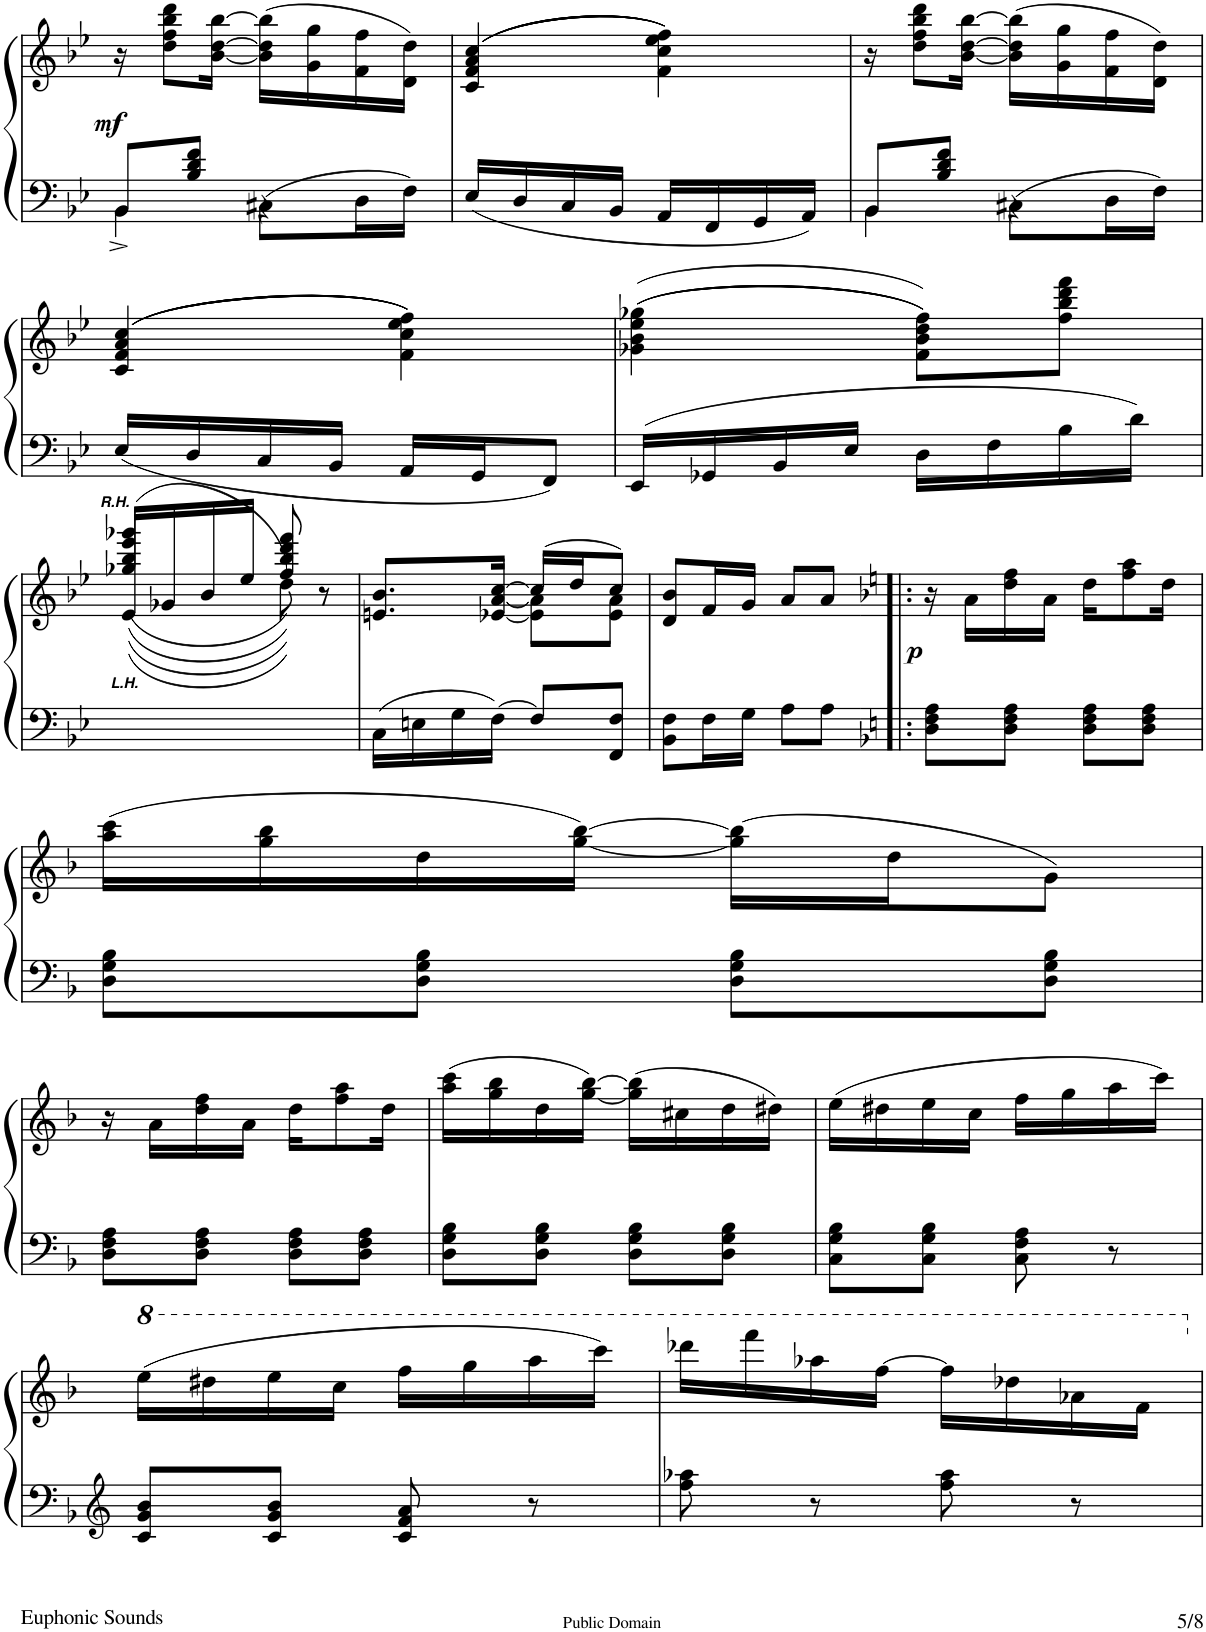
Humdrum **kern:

**kern	**kern	**dynam
*part1	*part1	*part1
*staff2	*staff1	*staff1/2
*I"Piano.	*	*
*I'Pno	*	*
!!LO:PB:g=z
*clefF4	*clefG2	*
*k[b-e-]	*k[b-e-]	*
*B-:	*B-:	*
*M2/4	*M2/4	*
=48	=48	=48
*^	*	*
!	!	!	!LO:DY:b
8BB-/L	4BB-^<\	16r	mf
.	.	8dd\ 8ff\ 8bb-\ 8ddd\L	.
8B-/ 8d/ 8f/J	.	.	.
.	.	[16b-\ [16dd\ [16bb-\Jk	.
8C#X\L	4r	(16b-\] 16dd\] 16bb-\]LL	.
.	.	16g\ 16gg\	.
16D\L	.	16f\ 16ff\	.
16F\JJ	.	16d\ 16dd\JJ)	.
*v	*v	*	*
=49	=49	=49
16E-/LL	((((4c/ 4f/ 4a/ 4cc/	.
16D/	.	.
16C/	.	.
16BB-/JJ	.	.
16AA/LL	4f\ 4cc\ 4ee-\ 4ff\))))	.
16FF/	.	.
16GG/	.	.
16AA/JJ	.	.
=50	=50	=50
*^	*	*
8BB-/L	4BB-\	16r	.
.	.	8dd\ 8ff\ 8bb-\ 8ddd\L	.
8B-/ 8d/ 8f/J	.	.	.
.	.	[16b-\ [16dd\ [16bb-\Jk	.
8C#X\L	4r	(16b-\] 16dd\] 16bb-\]LL	.
.	.	16g\ 16gg\	.
16D\L	.	16f\ 16ff\	.
16F\JJ	.	16d\ 16dd\JJ)	.
*v	*v	*	*
!!LO:LB:g=z
=51	=51	=51
16E-/LL	((((4c/ 4f/ 4a/ 4cc/	.
16D/	.	.
16C/	.	.
16BB-/JJ	.	.
16AA/LL	4f\ 4cc\ 4ee-\ 4ff\))))	.
16GG/J	.	.
8FF/J	.	.
=52	=52	=52
16EE-/LL	((((4g-X\ 4b-\ 4ee-\ 4gg-X\	.
16GG-X/	.	.
16BB-/	.	.
16E-/JJ	.	.
16D\LL	8f\ 8b-\ 8dd\ 8ff\L))))	.
16F\	.	.
16B-\	8ff\ 8bb-\ 8ddd\ 8fff\J	.
16d\JJ	.	.
!!LO:LB:g=z
=53	=53	=53
*	*^	*
!	!LO:TX:a:Bi:t=R.H.	!	!
!LO:TX:a:Bi:t=L.H.	!	!	!
4.ryy	((((4gg-X/ 4bb-/ 4eee-/ 4ggg-X/	(16e-/LL	.
.	.	16g-X/	.
.	.	16b-/	.
.	.	16ee-/JJ	.
.	8ff/ 8bb-/ 8ddd/ 8fff/))))	8dd\)	.
8r	8r	8ryy	.
=54	=54	=54	=54
16C\LL	8.en/ 8.b-/L	4ryy	.
16En\	.	.	.
16G\	.	.	.
[16F\JJ	[16e-X/ [16a/ [16cc/Jk	.	.
8F/L]	(16cc/LL]	8e-\] 8a\]L	.
.	16dd/J	.	.
8FF/ 8F/J	8cc/J)	8e-\ 8a\J	.
*	*v	*v	*
=55	=55	=55
8BB-\ 8F\L	8d/ 8b-/L	.
16F\L	16f/L	.
16G\JJ	16g/JJ	.
8A\L	8a/L	.
8A\J	8a/J	.
=56!|:	=56!|:	=56!|:
*k[b-]	*k[b-]	*
*d:	*d:	*
!	!	!LO:DY:b
8D\ 8F\ 8A\L	16r	p
.	16a\LL	.
8D\ 8F\ 8A\J	16dd\ 16ff\	.
.	16a\JJ	.
8D\ 8F\ 8A\L	16dd\KL	.
.	8ff\ 8aa\	.
8D\ 8F\ 8A\J	.	.
.	16dd\Jk	.
!!LO:LB:g=z
=57	=57	=57
8D\ 8G\ 8B-\L	(16aa\ 16ccc\LL	.
.	16gg\ 16bb-\	.
8D\ 8G\ 8B-\J	16dd\	.
.	[16gg\ [16bb-\JJ)	.
8D\ 8G\ 8B-\L	(16gg\] 16bb-\]LL	.
.	16dd\J	.
8D\ 8G\ 8B-\J	8g\J)	.
!!LO:LB:g=z
=58	=58	=58
8D\ 8F\ 8A\L	16r	.
.	16a\LL	.
8D\ 8F\ 8A\J	16dd\ 16ff\	.
.	16a\JJ	.
8D\ 8F\ 8A\L	16dd\KL	.
.	8ff\ 8aa\	.
8D\ 8F\ 8A\J	.	.
.	16dd\Jk	.
=59	=59	=59
8D\ 8G\ 8B-\L	(16aa\ 16ccc\LL	.
.	16gg\ 16bb-\	.
8D\ 8G\ 8B-\J	16dd\	.
.	[16gg\ [16bb-\JJ)	.
8D\ 8G\ 8B-\L	(16gg\] 16bb-\]LL	.
.	16cc#X\	.
8D\ 8G\ 8B-\J	16dd\	.
.	16dd#X\JJ)	.
=60	=60	=60
8C\ 8G\ 8B-\L	(16ee\LL	.
.	16dd#X\	.
8C\ 8G\ 8B-\J	16ee\	.
.	16cc\JJ	.
8C\ 8F\ 8A\	16ff\LL	.
.	16gg\	.
8r	16aa\	.
.	16ccc\JJ)	.
!!LO:LB:g=z
=61	=61	=61
*clefG2	*	*
*	*8va	*
8c/ 8g/ 8b-/L	(16eee\LL	.
.	16ddd#X\	.
8c/ 8g/ 8b-/J	16eee\	.
.	16ccc\JJ	.
8c/ 8f/ 8a/	16fff\LL	.
.	16ggg\	.
8r	16aaa\	.
.	16cccc\JJ)	.
=62	=62	=62
8ff\ 8aa-X\	16dddd-X\LL	.
.	16ffff\	.
8r	16aaa-X\	.
.	[16fff\JJ	.
8ff\ 8aa-\	16fff\LL]	.
.	16ddd-X\	.
8r	16aa-X\	.
.	16ff\JJ	.
*	*X8va	*
=	=	=
*-	*-	*-
